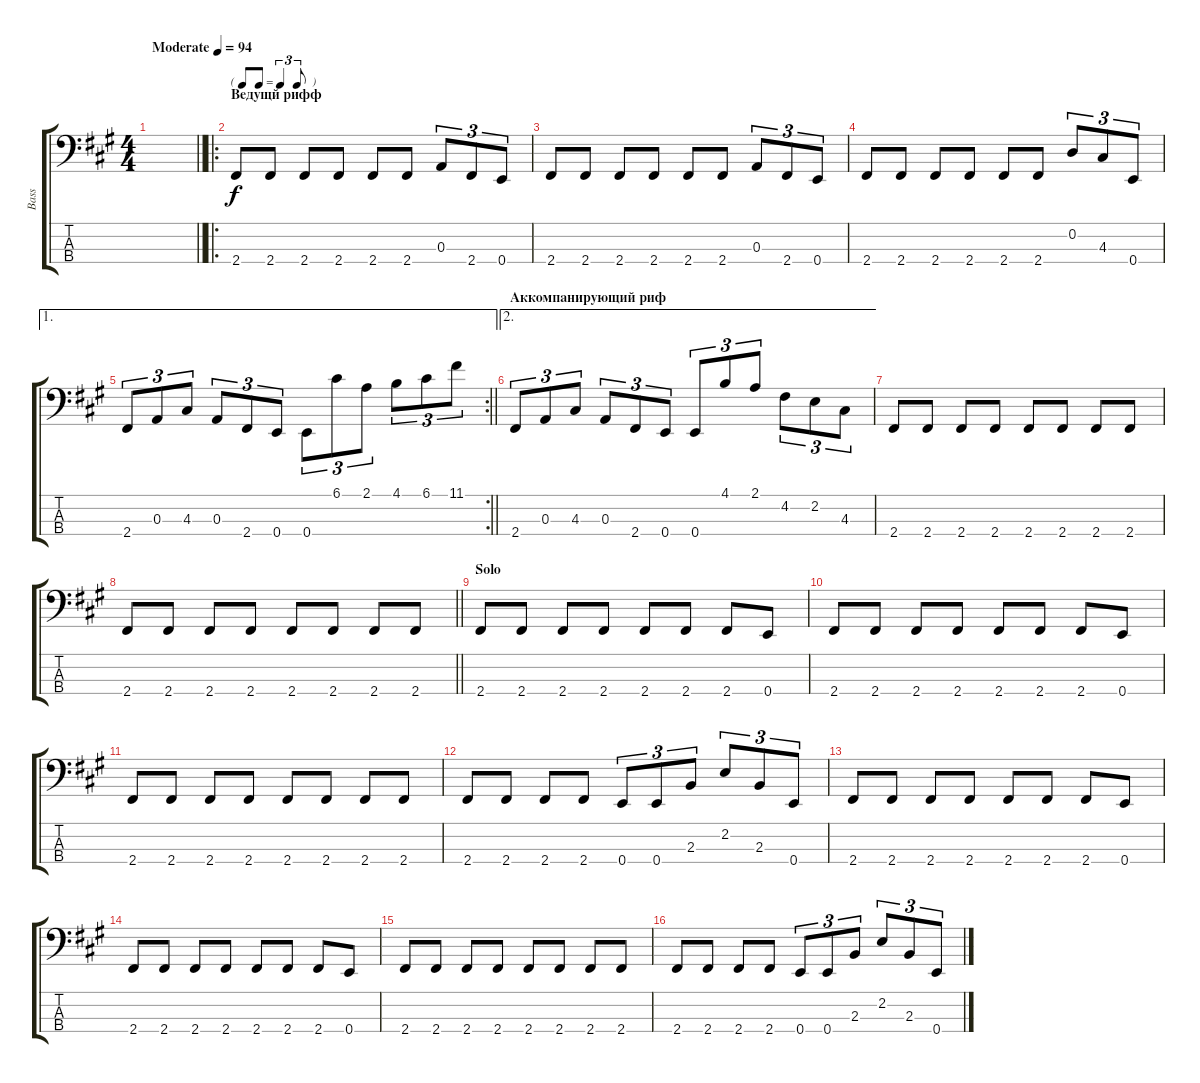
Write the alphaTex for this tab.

\track ("Bass" "Bass") {instrument electricbasspick}
\staff {score tabs}
\tuning (G2 D2 A1 E1) {hide}
\ts (4 4)
\tempo (94 "Moderate")
\clef f4
\barLineRight lightlight
\ks f#minor
|
\ro
\tf triplet8th
\section ("" "Ведущй рифф")
2.4.8 2.4.8 2.4.8 2.4.8 2.4.8 2.4.8 0.3.8{tu (3 2)} 2.4.8{tu (3 2)} 0.4.8{tu (3 2)} |
2.4.8 2.4.8 2.4.8 2.4.8 2.4.8 2.4.8 0.3.8{tu (3 2)} 2.4.8{tu (3 2)} 0.4.8{tu (3 2)} |
2.4.8 2.4.8 2.4.8 2.4.8 2.4.8 2.4.8 0.2.8{tu (3 2)} 4.3.8{tu (3 2)} 0.4.8{tu (3 2)} |
\ae 1
\rc 2
\barLineRight lightlight
2.4.8{tu (3 2)} 0.3.8{tu (3 2)} 4.3.8{tu (3 2)} 0.3.8{tu (3 2)} 2.4.8{tu (3 2)} 0.4.8{tu (3 2)} 0.4.8{tu (3 2)} 6.1.8{tu (3 2)} 2.1.8{tu (3 2)} 4.1.8{tu (3 2)} 6.1.8{tu (3 2)} 11.1.8{tu (3 2)} |
\ae 2
\section ("" "Аккомпанирующий риф")
2.4.8{tu (3 2)} 0.3.8{tu (3 2)} 4.3.8{tu (3 2)} 0.3.8{tu (3 2)} 2.4.8{tu (3 2)} 0.4.8{tu (3 2)} 0.4.8{tu (3 2)} 4.1.8{tu (3 2)} 2.1.8{tu (3 2)} 4.2.8{tu (3 2)} 2.2.8{tu (3 2)} 4.3.8{tu (3 2)} |
2.4.8 2.4.8 2.4.8 2.4.8 2.4.8 2.4.8 2.4.8 2.4.8 |
\barLineRight lightlight
2.4.8 2.4.8 2.4.8 2.4.8 2.4.8 2.4.8 2.4.8 2.4.8 |
\section ("" "Solo")
2.4.8 2.4.8 2.4.8 2.4.8 2.4.8 2.4.8 2.4.8 0.4.8 |
2.4.8 2.4.8 2.4.8 2.4.8 2.4.8 2.4.8 2.4.8 0.4.8 |
2.4.8 2.4.8 2.4.8 2.4.8 2.4.8 2.4.8 2.4.8 2.4.8 |
2.4.8 2.4.8 2.4.8 2.4.8 0.4.8{tu (3 2)} 0.4.8{tu (3 2)} 2.3.8{tu (3 2)} 2.2.8{tu (3 2)} 2.3.8{tu (3 2)} 0.4.8{tu (3 2)} |
2.4.8 2.4.8 2.4.8 2.4.8 2.4.8 2.4.8 2.4.8 0.4.8 |
2.4.8 2.4.8 2.4.8 2.4.8 2.4.8 2.4.8 2.4.8 0.4.8 |
2.4.8 2.4.8 2.4.8 2.4.8 2.4.8 2.4.8 2.4.8 2.4.8 |
2.4.8 2.4.8 2.4.8 2.4.8 0.4.8{tu (3 2)} 0.4.8{tu (3 2)} 2.3.8{tu (3 2)} 2.2.8{tu (3 2)} 2.3.8{tu (3 2)} 0.4.8{tu (3 2)}
